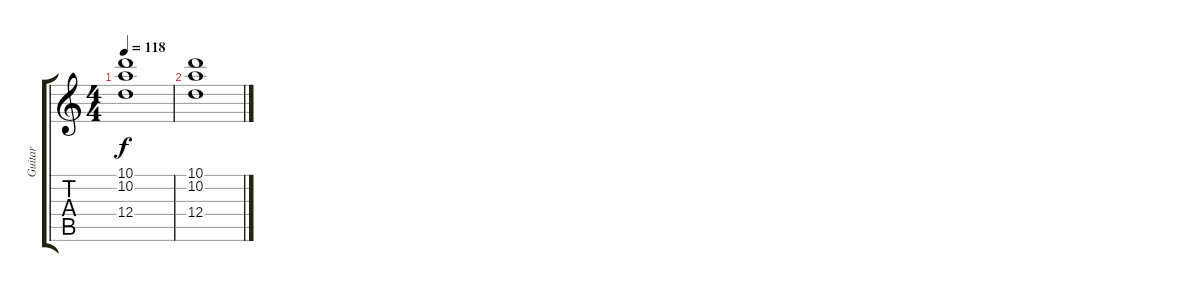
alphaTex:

\track (" Guitar" " Guitar") {instrument distortionguitar}
\staff {score tabs}
\tuning (E4 B3 G3 D3 A2 E2) {hide}
\ts (4 4)
\tempo 118
\clef g2
\ks c
(10.1 10.2 12.4).1{dy f volume 0 balance 0} |
(10.1 10.2 12.4).1{volume 0 balance 0}
